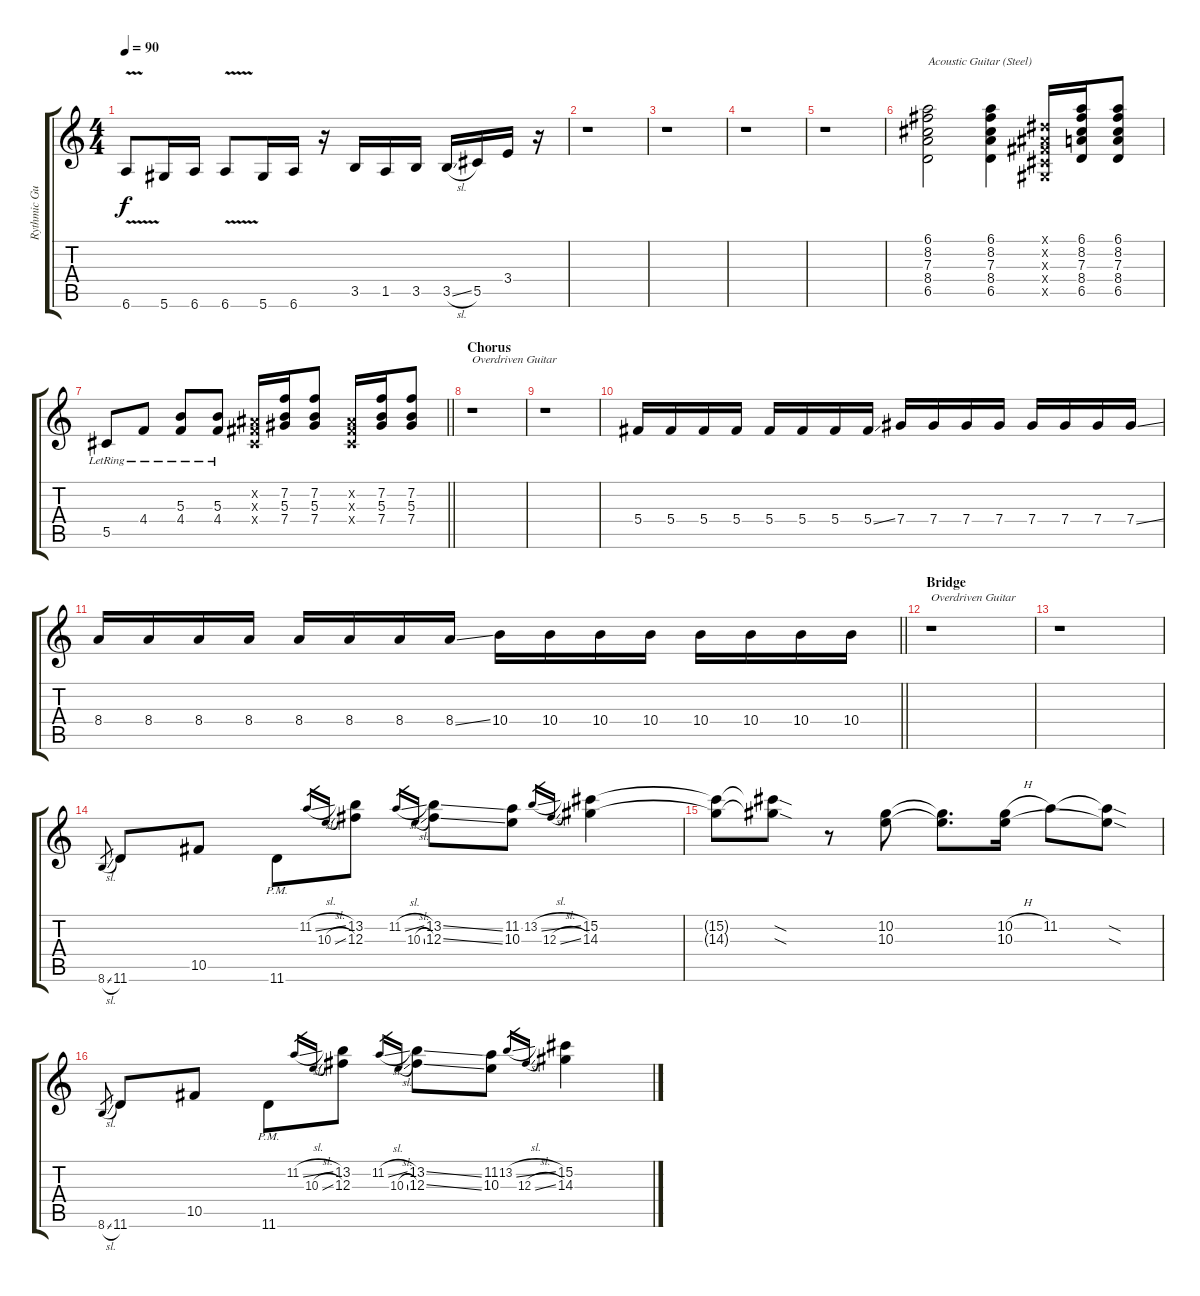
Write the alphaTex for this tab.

\track ("Rythmic Guitars" "Rythmic Gu") {instrument acousticguitarsteel}
\staff {score tabs}
\tuning (Eb4 Bb3 Gb3 Db3 Ab2 Eb2) {hide}
\ts (4 4)
\tempo 90
\clef g2
\ks c
6.6{v}.8{dy f} 5.6.16 6.6.16 6.6{v}.8 5.6.16 6.6.16 r.16 3.5.16 1.5.16 3.5.16 3.5{sl}.16 5.5.16 3.4.16 r.16 |
r.1 |
r.1 |
r.1 |
r.1 |
(6.1 8.2 7.3 8.4 6.5).2{txt "Acoustic Guitar (Steel)" instrument acousticguitarsteel} (6.1 8.2 7.3 8.4 6.5).4 (0.1{x} 0.2{x} 0.3{x} 0.4{x} 0.5{x}).16 (6.1 8.2 7.3 8.4 6.5).16 (6.1 8.2 7.3 8.4 6.5).8 |
\barLineRight lightlight
5.5{lr}.8 4.4{lr}.8 (5.3{lr} 4.4{lr}).8 (5.3{lr} 4.4{lr}).8 (0.2{x} 0.3{x} 0.4{x}).16 (7.2 5.3 7.4).16 (7.2 5.3 7.4).8 (0.2{x} 0.3{x} 0.4{x}).16 (7.2 5.3 7.4).16 (7.2 5.3 7.4).8 |
\section ("" "Chorus")
r.1{txt "Overdriven Guitar" instrument overdrivenguitar} |
r.1 |
5.4.16 5.4.16 5.4.16 5.4.16 5.4.16 5.4.16 5.4.16 5.4{ss}.16 7.4.16 7.4.16 7.4.16 7.4.16 7.4.16 7.4.16 7.4.16 7.4{ss}.16 |
\barLineRight lightlight
8.4.16 8.4.16 8.4.16 8.4.16 8.4.16 8.4.16 8.4.16 8.4{ss}.16 10.4.16 10.4.16 10.4.16 10.4.16 10.4.16 10.4.16 10.4.16 10.4.16 |
\section ("" "Bridge")
r.1{txt "Overdriven Guitar" instrument overdrivenguitar} |
r.1 |
8.6{sl}.8{gr} 11.6.8 10.5.8 11.6{pm}.8 11.2{sl}.16{gr} 10.3{sl}.16{gr} (13.2 12.3).8 11.2{sl}.16{gr} 10.3{sl}.16{gr} (13.2{ss} 12.3{ss}).8 (11.2 10.3).8 13.2{sl}.16{gr} 12.3{sl}.16{gr} (15.2 14.3).4 |
(15.2{t} 14.3{t}).8 (15.2{sod t} 14.3{sod t}).8 r.8 (10.2 10.3).8 (10.2{t} 10.3{t}).8{d} (10.2{h} 10.3).16 11.2.8 (11.2{sod t} 10.3{sod t}).8 |
8.6{sl}.8{gr} 11.6.8 10.5.8 11.6{pm}.8 11.2{sl}.16{gr} 10.3{sl}.16{gr} (13.2 12.3).8 11.2{sl}.16{gr} 10.3{sl}.16{gr} (13.2{ss} 12.3{ss}).8 (11.2 10.3).8 13.2{sl}.16{gr} 12.3{sl}.16{gr} (15.2 14.3).4
